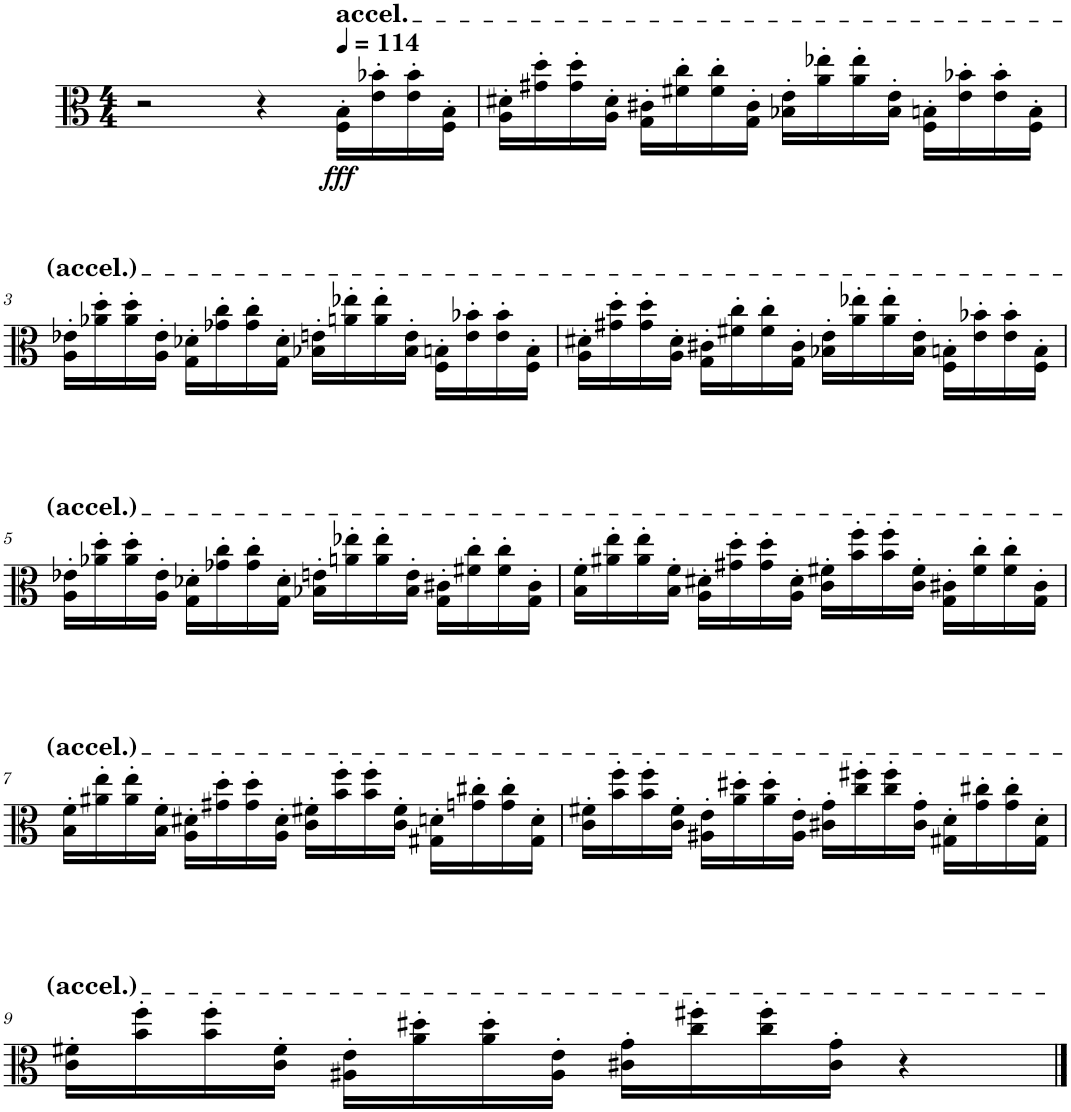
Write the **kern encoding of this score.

**kern	**dynam
*part1	*part1
*staff1	*staff1
*I"Viola	*
*I'Vla.	*
*clefC3	*
*k[]	*
*M4/4	*
=1	=1
2r	.
4r	.
*MM114	*
!LO:TX:a:t=accel.	!
!	!LO:DY:b
16F\' 16B\'LL	fff
16e\' 16b-X\'	.
16e\' 16b-\'	.
16F\' 16B\'JJ	.
=2	=2
16A\' 16d#X\'LL	.
16g#X\' 16dd\'	.
16g#\' 16dd\'	.
16A\' 16d#\'JJ	.
16G\' 16c#X\'LL	.
16f#X\' 16cc\'	.
16f#\' 16cc\'	.
16G\' 16c#\'JJ	.
16B-X\' 16e\'LL	.
16a\' 16ee-X\'	.
16a\' 16ee-\'	.
16B-\' 16e\'JJ	.
16F\' 16Bn\'LL	.
16e\' 16b-X\'	.
16e\' 16b-\'	.
16F\' 16B\'JJ	.
!!LO:LB:g=z
=3	=3
16A\' 16e-X\'LL	.
16a-X\' 16dd\'	.
16a-\' 16dd\'	.
16A\' 16e-\'JJ	.
16G\' 16d-X\'LL	.
16g-X\' 16cc\'	.
16g-\' 16cc\'	.
16G\' 16d-\'JJ	.
16B-X\' 16en\'LL	.
16an\' 16ee-X\'	.
16a\' 16ee-\'	.
16B-\' 16e\'JJ	.
16F\' 16Bn\'LL	.
16e\' 16b-X\'	.
16e\' 16b-\'	.
16F\' 16B\'JJ	.
=4	=4
16A\' 16d#X\'LL	.
16g#X\' 16dd\'	.
16g#\' 16dd\'	.
16A\' 16d#\'JJ	.
16G\' 16c#X\'LL	.
16f#X\' 16cc\'	.
16f#\' 16cc\'	.
16G\' 16c#\'JJ	.
16B-X\' 16e\'LL	.
16a\' 16ee-X\'	.
16a\' 16ee-\'	.
16B-\' 16e\'JJ	.
16F\' 16Bn\'LL	.
16e\' 16b-X\'	.
16e\' 16b-\'	.
16F\' 16B\'JJ	.
!!LO:LB:g=z
=5	=5
16A\' 16e-X\'LL	.
16a-X\' 16dd\'	.
16a-\' 16dd\'	.
16A\' 16e-\'JJ	.
16G\' 16d-X\'LL	.
16g-X\' 16cc\'	.
16g-\' 16cc\'	.
16G\' 16d-\'JJ	.
16B-X\' 16en\'LL	.
16an\' 16ee-X\'	.
16a\' 16ee-\'	.
16B-\' 16e\'JJ	.
16G\' 16c#X\'LL	.
16f#X\' 16cc\'	.
16f#\' 16cc\'	.
16G\' 16c#\'JJ	.
=6	=6
16B\' 16f\'LL	.
16a#X\' 16ee\'	.
16a#\' 16ee\'	.
16B\' 16f\'JJ	.
16A\' 16d#X\'LL	.
16g#X\' 16dd\'	.
16g#\' 16dd\'	.
16A\' 16d#\'JJ	.
16c\' 16f#X\'LL	.
16b\' 16ff\'	.
16b\' 16ff\'	.
16c\' 16f#\'JJ	.
16G\' 16c#X\'LL	.
16f#\' 16cc\'	.
16f#\' 16cc\'	.
16G\' 16c#\'JJ	.
!!LO:LB:g=z
=7	=7
16B\' 16f\'LL	.
16a#X\' 16ee\'	.
16a#\' 16ee\'	.
16B\' 16f\'JJ	.
16A\' 16d#X\'LL	.
16g#X\' 16dd\'	.
16g#\' 16dd\'	.
16A\' 16d#\'JJ	.
16c\' 16f#X\'LL	.
16b\' 16ff\'	.
16b\' 16ff\'	.
16c\' 16f#\'JJ	.
16G#X\' 16dn\'LL	.
16gn\' 16cc#X\'	.
16g\' 16cc#\'	.
16G#\' 16d\'JJ	.
=8	=8
16c\' 16f#X\'LL	.
16b\' 16ff\'	.
16b\' 16ff\'	.
16c\' 16f#\'JJ	.
16A#X\' 16e\'LL	.
16a\' 16dd#X\'	.
16a\' 16dd#\'	.
16A#\' 16e\'JJ	.
16c#X\' 16g\'LL	.
16cc\' 16ff#X\'	.
16cc\' 16ff#\'	.
16c#\' 16g\'JJ	.
16G#X\' 16d\'LL	.
16g\' 16cc#X\'	.
16g\' 16cc#\'	.
16G#\' 16d\'JJ	.
!!LO:LB:g=z
=9	=9
16c\' 16f#X\'LL	.
16b\' 16ff\'	.
16b\' 16ff\'	.
16c\' 16f#\'JJ	.
16A#X\' 16e\'LL	.
16a\' 16dd#X\'	.
16a\' 16dd#\'	.
16A#\' 16e\'JJ	.
16c#X\' 16g\'LL	.
16cc\' 16ff#X\'	.
16cc\' 16ff#\'	.
16c#\' 16g\'JJ	.
4r	.
==	==
*-	*-
